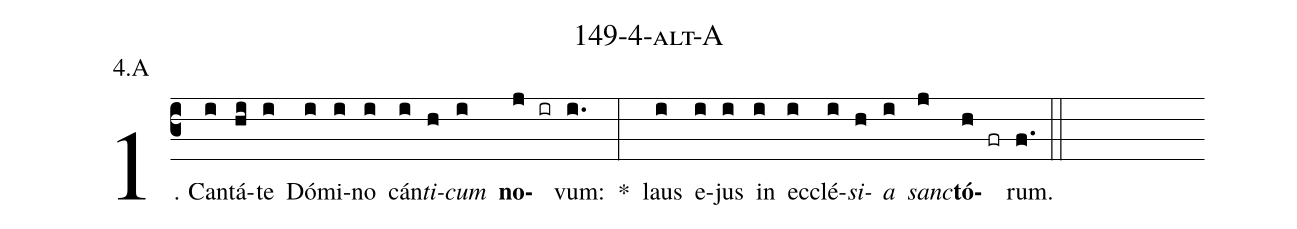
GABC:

name: 149-4-alt-A;
annotation: 4.A;
%%
(c3)1. Can(i)tá(hi)te(i) Dó(i)mi(i)no(i) cán(i)<i>ti</i>(h)<i>cum</i>(i) <b>no</b>(j ir)vum:(i.) *(:) laus(i) e(i)jus(i) in(i) ec(i)clé(i)<i>si</i>(h)<i>a</i>(i) <i>sanc</i>(j)<b>tó</b>(h fr)rum.(f.) (::)
